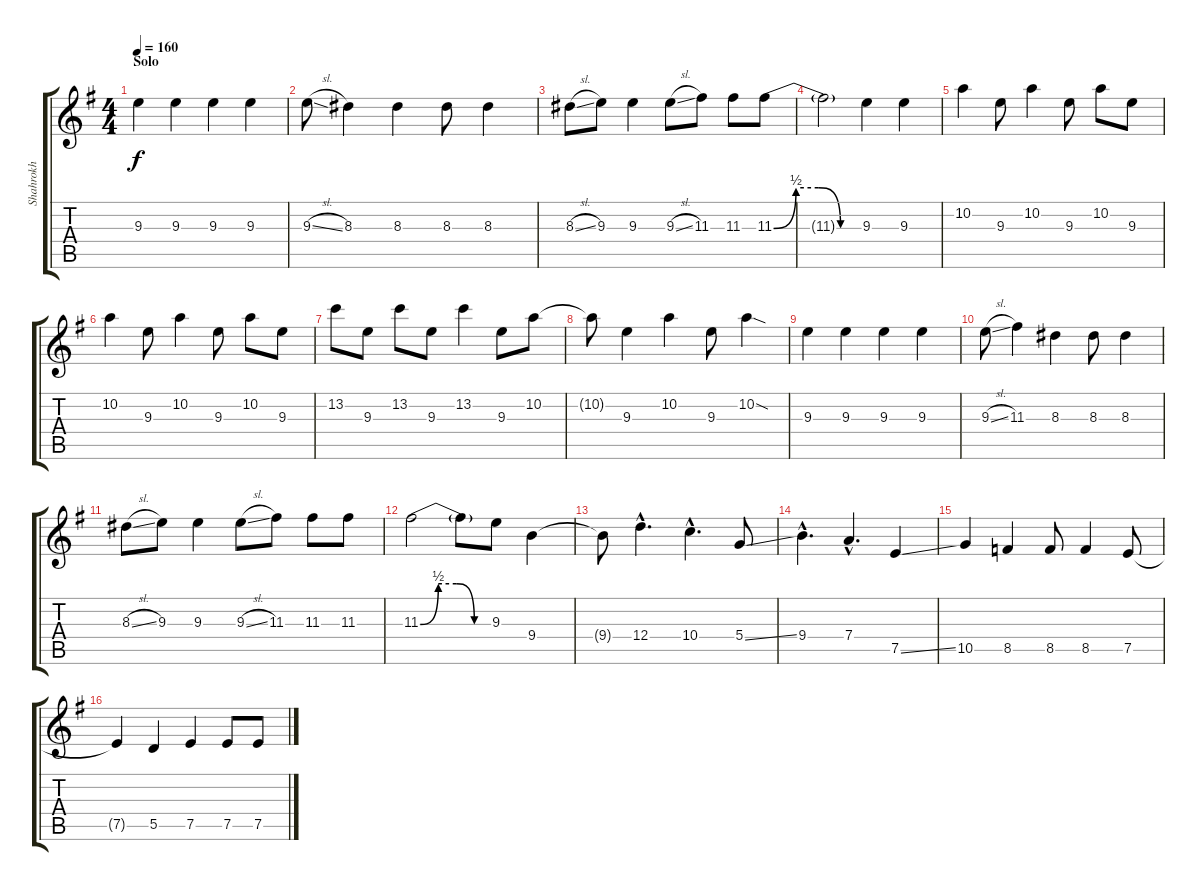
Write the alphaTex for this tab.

\track ("Shahrokh" "Shahrokh") {instrument overdrivenguitar}
\staff {score tabs}
\tuning (E4 B3 G3 D3 A2 E2) {hide}
\ts (4 4)
\section ("" "Solo")
\tempo 160
\clef g2
\ks eminor
9.3.4{dy f volume 13} 9.3.4 9.3.4 9.3.4 |
9.3{sl}.8 8.3.4 8.3.4 8.3.8 8.3.4 |
8.3{sl}.8 9.3.8 9.3.4 9.3{sl}.8 11.3.8 11.3.8 11.3{be (custom 0 0 15 2 30 2 45 0 60 0)}.8 |
11.3{t}.2 9.3.4 9.3.4 |
10.2.4 9.3.8 10.2.4 9.3.8 10.2.8 9.3.8 |
10.2.4 9.3.8 10.2.4 9.3.8 10.2.8 9.3.8 |
13.2.8 9.3.8 13.2.8 9.3.8 13.2.4 9.3.8 10.2.8 |
10.2{t}.8 9.3.4 10.2.4 9.3.8 10.2{sod}.4 |
9.3.4 9.3.4 9.3.4 9.3.4 |
9.3{sl}.8 11.3.4 8.3.4 8.3.8 8.3.4 |
8.3{sl}.8 9.3.8 9.3.4 9.3{sl}.8 11.3.8 11.3.8 11.3.8 |
11.3{be (custom 0 0 15 2 30 2 45 0 60 0)}.2 11.3{t}.8 9.3.8 9.4.4 |
9.4{t}.8 12.4{hac}.4{d} 10.4{hac}.4{d} 5.4{ss}.8 |
9.4{hac}.4{d} 7.4{hac}.4{d} 7.5{ss}.4 |
10.5.4 8.5.4 8.5.8 8.5.4 7.5.8 |
7.5{t}.4 5.5.4 7.5.4 7.5.8 7.5.8
